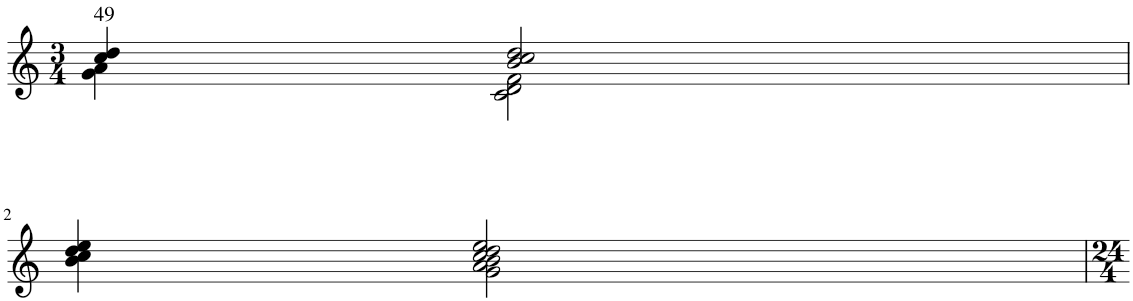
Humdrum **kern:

**kern
*part1
*staff1
*I"Piano
*I'Pno
*clefG2
*k[]
*M3/4
=1
*^
!LO:TX:a:t=49	!
4cc/ 4dd/	4g\ 4a\
2b/ 2cc/ 2dd/	2c\ 2d\ 2f\
!!LO:LB:g=z	!!
=2	=2
4dd/ 4ee/	4b\ 4cc\
2cc/ 2dd/ 2ee/	2g\ 2a\ 2b\
*v	*v
=
*-
